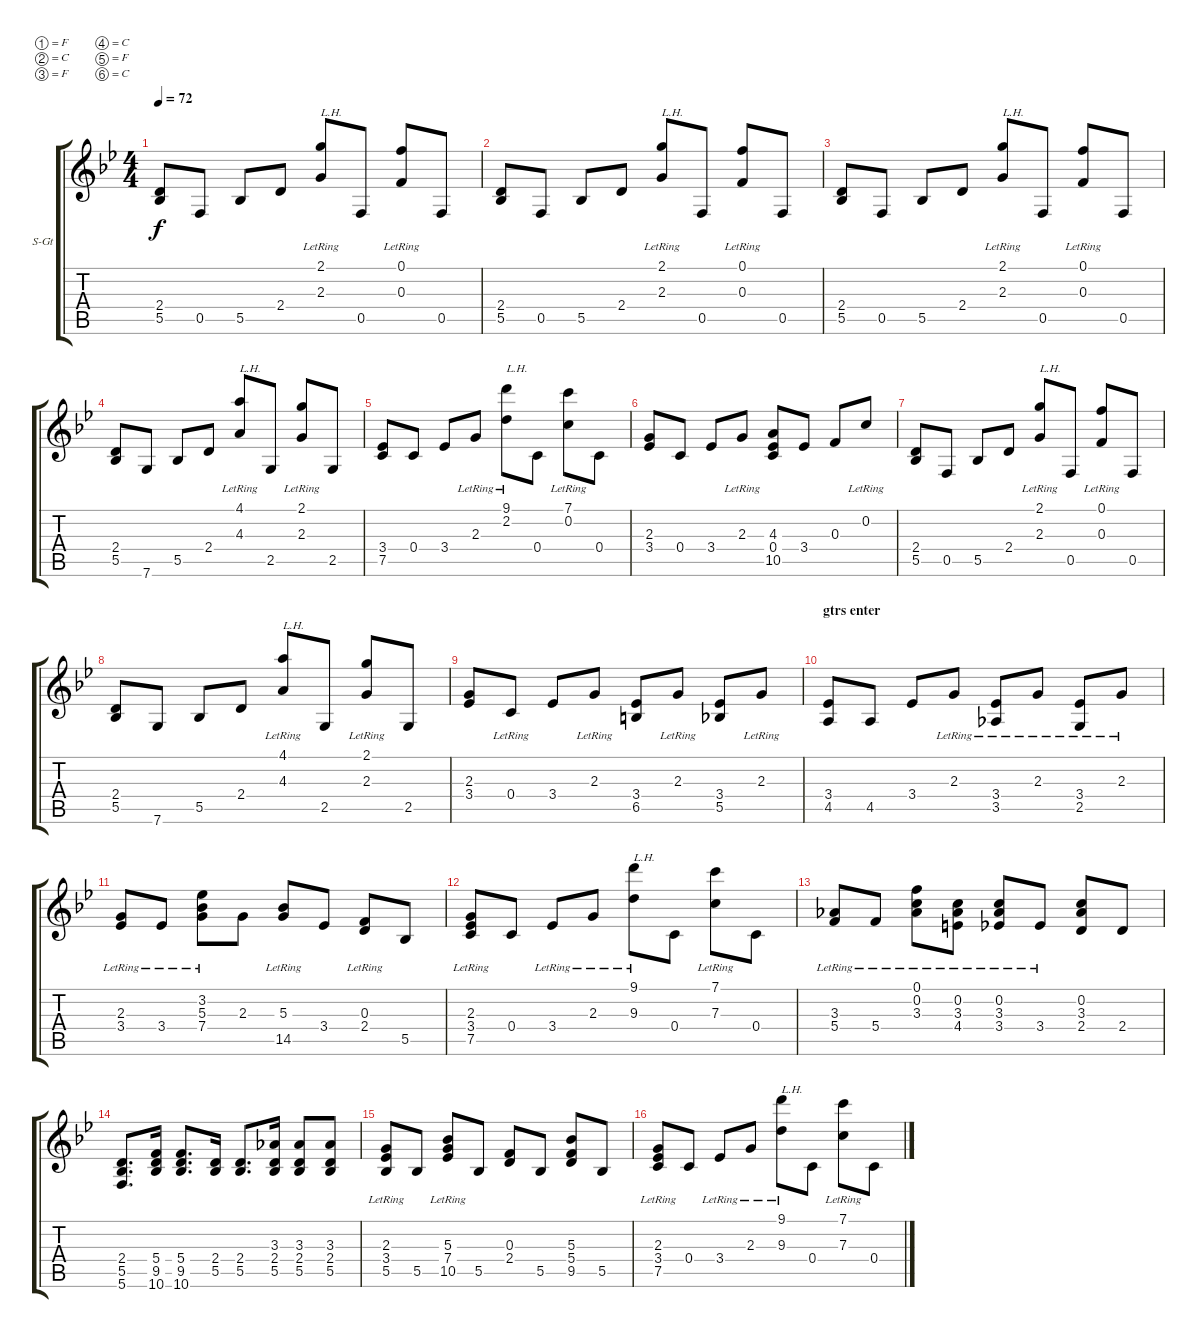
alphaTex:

\bracketExtendMode groupsimilarinstruments
\firstSystemTrackNameOrientation horizontal
\otherSystemsTrackNameOrientation horizontal
\track ("Piano (RH) [Print]" "S-Gt") {instrument brightacousticpiano}
\staff {score tabs}
\tuning (F4 C4 F3 C3 F2 C2)
\displaytranspose 12
\ts (4 4)
\tempo 72
\clef g2
\ks bb
(2.4 5.5).8{dy f} 0.5.8 5.5.8 2.4.8 (2.1{lr} 2.3).8{txt "L.H."} 0.5.8 (0.1{lr} 0.3).8 0.5.8 |
(2.4 5.5).8 0.5.8 5.5.8 2.4.8 (2.1{lr} 2.3).8{txt "L.H."} 0.5.8 (0.1{lr} 0.3).8 0.5.8 |
(2.4 5.5).8 0.5.8 5.5.8 2.4.8 (2.1{lr} 2.3).8{txt "L.H."} 0.5.8 (0.1{lr} 0.3).8 0.5.8 |
(2.4 5.5).8 7.6.8 5.5.8 2.4.8 (4.1{lr} 4.3).8{txt "L.H."} 2.5.8 (2.1{lr} 2.3).8 2.5.8 |
(3.4 7.5).8 0.4.8 3.4.8 2.3{lr}.8 (9.1{lr} 2.2).8{txt "L.H."} 0.4.8 (7.1{lr} 0.2).8 0.4.8 |
(2.3 3.4).8 0.4.8 3.4.8 2.3{lr}.8 (4.3 0.4 10.5).8 3.4.8 0.3.8 0.2{lr}.8 |
(2.4 5.5).8 0.5.8 5.5.8 2.4.8 (2.1{lr} 2.3).8{txt "L.H."} 0.5.8 (0.1{lr} 0.3).8 0.5.8 |
(2.4 5.5).8 7.6.8 5.5.8 2.4.8 (4.1{lr} 4.3).8{txt "L.H."} 2.5.8 (2.1{lr} 2.3).8 2.5.8 |
(2.3 3.4).8 0.4{lr}.8 3.4.8 2.3{lr}.8 (3.4 6.5).8 2.3{lr}.8 (3.4 5.5).8 2.3{lr}.8 |
\section ("" "gtrs enter")
(3.4 4.5).8 4.5.8 3.4.8 2.3{lr}.8 (3.4{lr} 3.5).8 2.3{lr}.8 (3.4{lr} 2.5).8 2.3{lr}.8 |
(2.3 3.4{lr}).8 3.4{lr}.8 (3.2{lr} 5.3{lr} 7.4).8 2.3.8 (5.3{lr} 14.5).8 3.4.8 (0.3 2.4{lr}).8 5.5.8 |
(2.3{lr} 3.4{lr} 7.5).8 0.4.8 3.4{lr}.8 2.3{lr}.8 (9.1{lr} 9.3).8{txt "L.H."} 0.4.8 (7.1{lr} 7.3).8 0.4.8 |
(3.3 5.4{lr}).8 5.4{lr}.8 (0.1 0.2{lr} 3.3{lr}).8 (0.2{lr} 3.3 4.4).8 (0.2{lr} 3.3 3.4{lr}).8 3.4{lr}.8 (0.2 3.3 2.4).8 2.4.8 |
(2.4 5.5 5.6).8{d} (5.4 9.5 10.6).16 (5.4 9.5 10.6).8{d} (2.4 5.5).16 (2.4 5.5).8{d} (3.3 2.4 5.5).16 (3.3 2.4 5.5).8 (3.3 2.4 5.5).8 |
(2.3 3.4{lr} 5.5).8 5.5.8 (5.3{lr} 7.4 10.5).8 5.5.8 (0.3 2.4).8 5.5.8 (5.3 5.4 9.5).8 5.5.8 |
(2.3{lr} 3.4{lr} 7.5).8 0.4.8 3.4{lr}.8 2.3{lr}.8 (9.1{lr} 9.3).8{txt "L.H."} 0.4.8 (7.1{lr} 7.3).8 0.4.8
